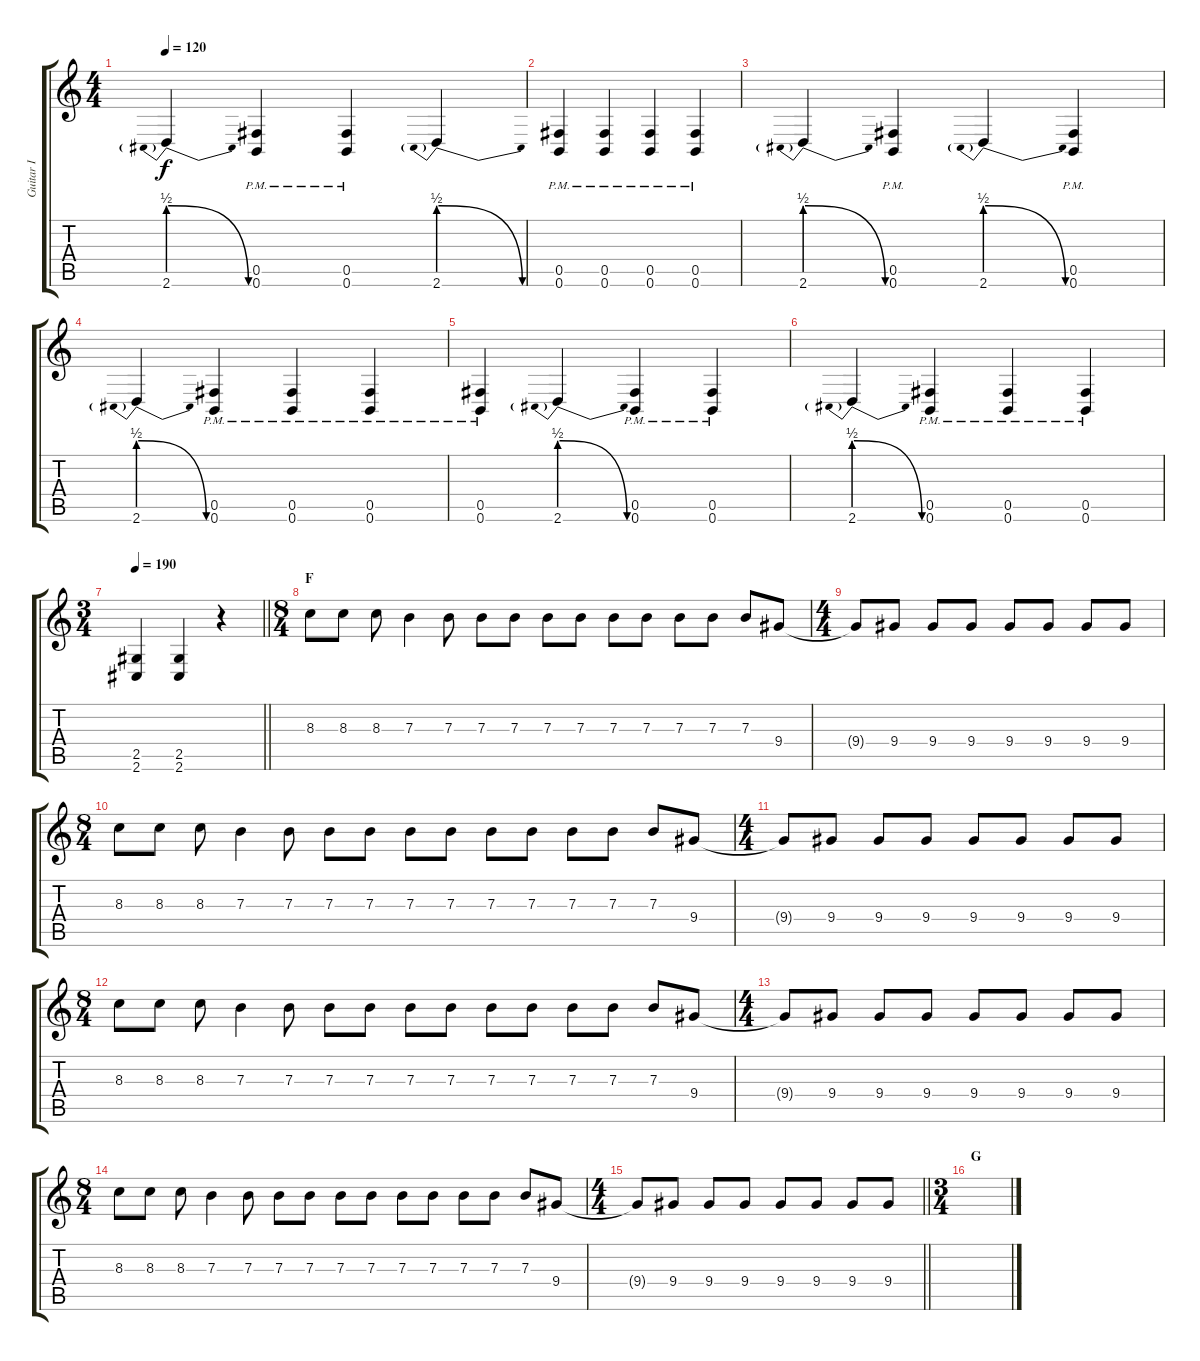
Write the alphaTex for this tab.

\track ("Guitar I" "Guitar I") {instrument overdrivenguitar}
\staff {score tabs}
\tuning (Db4 Ab3 E3 B2 Gb2 B1) {hide}
\ts (4 4)
\tempo 120
\clef g2
\ks c
2.6{be (prebendrelease 0 2 60 0)}.4{dy f} (0.5{pm} 0.6{pm}).4 (0.5{pm} 0.6{pm}).4 2.6{be (prebendrelease 0 2 60 0)}.4 |
(0.5{pm} 0.6{pm}).4 (0.5{pm} 0.6{pm}).4 (0.5{pm} 0.6{pm}).4 (0.5{pm} 0.6{pm}).4 |
2.6{be (prebendrelease 0 2 60 0)}.4 (0.5{pm} 0.6{pm}).4 2.6{be (prebendrelease 0 2 60 0)}.4 (0.5{pm} 0.6{pm}).4 |
2.6{be (prebendrelease 0 2 60 0)}.4 (0.5{pm} 0.6{pm}).4 (0.5{pm} 0.6{pm}).4 (0.5{pm} 0.6{pm}).4 |
(0.5{pm} 0.6{pm}).4 2.6{be (prebendrelease 0 2 60 0)}.4 (0.5{pm} 0.6{pm}).4 (0.5{pm} 0.6{pm}).4 |
2.6{be (prebendrelease 0 2 60 0)}.4 (0.5{pm} 0.6{pm}).4 (0.5{pm} 0.6{pm}).4 (0.5{pm} 0.6{pm}).4 |
\ts (3 4)
\tempo 190
\barLineRight lightlight
(2.5 2.6).4 (2.5 2.6).4 r.4 |
\ts (8 4)
\section ("" "F")
8.3.8 8.3.8 8.3.8 7.3.4 7.3.8 7.3.8 7.3.8 7.3.8 7.3.8 7.3.8 7.3.8 7.3.8 7.3.8 7.3.8 9.4.8 |
\ts (4 4)
9.4{t}.8 9.4.8 9.4.8 9.4.8 9.4.8 9.4.8 9.4.8 9.4.8 |
\ts (8 4)
8.3.8 8.3.8 8.3.8 7.3.4 7.3.8 7.3.8 7.3.8 7.3.8 7.3.8 7.3.8 7.3.8 7.3.8 7.3.8 7.3.8 9.4.8 |
\ts (4 4)
9.4{t}.8 9.4.8 9.4.8 9.4.8 9.4.8 9.4.8 9.4.8 9.4.8 |
\ts (8 4)
8.3.8 8.3.8 8.3.8 7.3.4 7.3.8 7.3.8 7.3.8 7.3.8 7.3.8 7.3.8 7.3.8 7.3.8 7.3.8 7.3.8 9.4.8 |
\ts (4 4)
9.4{t}.8 9.4.8 9.4.8 9.4.8 9.4.8 9.4.8 9.4.8 9.4.8 |
\ts (8 4)
8.3.8 8.3.8 8.3.8 7.3.4 7.3.8 7.3.8 7.3.8 7.3.8 7.3.8 7.3.8 7.3.8 7.3.8 7.3.8 7.3.8 9.4.8 |
\ts (4 4)
\barLineRight lightlight
9.4{t}.8 9.4.8 9.4.8 9.4.8 9.4.8 9.4.8 9.4.8 9.4.8 |
\ts (3 4)
\section ("" "G")
